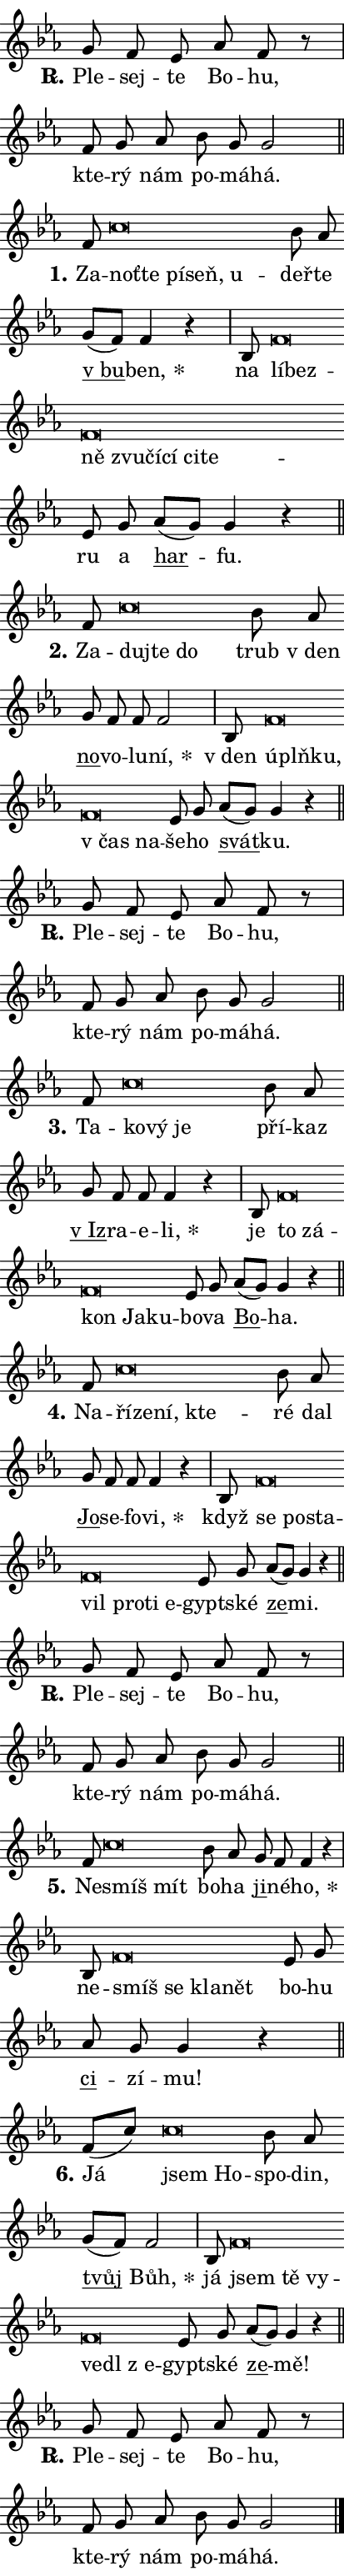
\version "2.24.0"
\header { tagline = "" }
\paper {
  indent = 0\cm
  top-margin = 0\cm
  right-margin = 0\cm
  bottom-margin = 0\cm
  left-margin = 0\cm
  paper-width = 7\cm
  page-breaking = #ly:one-page-breaking
  system-system-spacing.basic-distance = #11
  score-system-spacing.basic-distance = #11
  ragged-last = ##f
}


%% Author: Thomas Morley
%% https://lists.gnu.org/archive/html/lilypond-user/2020-05/msg00002.html
#(define (line-position grob)
"Returns position of @var[grob} in current system:
   @code{'start}, if at first time-step
   @code{'end}, if at last time-step
   @code{'middle} otherwise
"
  (let* ((col (ly:item-get-column grob))
         (ln (ly:grob-object col 'left-neighbor))
         (rn (ly:grob-object col 'right-neighbor))
         (col-to-check-left (if (ly:grob? ln) ln col))
         (col-to-check-right (if (ly:grob? rn) rn col))
         (break-dir-left
           (and
             (ly:grob-property col-to-check-left 'non-musical #f)
             (ly:item-break-dir col-to-check-left)))
         (break-dir-right
           (and
             (ly:grob-property col-to-check-right 'non-musical #f)
             (ly:item-break-dir col-to-check-right))))
        (cond ((eqv? 1 break-dir-left) 'start)
              ((eqv? -1 break-dir-right) 'end)
              (else 'middle))))

#(define (tranparent-at-line-position vctor)
  (lambda (grob)
  "Relying on @code{line-position} select the relevant enry from @var{vctor}.
Used to determine transparency,"
    (case (line-position grob)
      ((end) (not (vector-ref vctor 0)))
      ((middle) (not (vector-ref vctor 1)))
      ((start) (not (vector-ref vctor 2))))))

noteHeadBreakVisibility =
#(define-music-function (break-visibility)(vector?)
"Makes @code{NoteHead}s transparent relying on @var{break-visibility}"
#{
  \override NoteHead.transparent =
    #(tranparent-at-line-position break-visibility)
#})

#(define delete-ledgers-for-transparent-note-heads
  (lambda (grob)
    "Reads whether a @code{NoteHead} is transparent.
If so this @code{NoteHead} is removed from @code{'note-heads} from
@var{grob}, which is supposed to be @code{LedgerLineSpanner}.
As a result ledgers are not printed for this @code{NoteHead}"
    (let* ((nhds-array (ly:grob-object grob 'note-heads))
           (nhds-list
             (if (ly:grob-array? nhds-array)
                 (ly:grob-array->list nhds-array)
                 '()))
           ;; Relies on the transparent-property being done before
           ;; Staff.LedgerLineSpanner.after-line-breaking is executed.
           ;; This is fragile ...
           (to-keep
             (remove
               (lambda (nhd)
                 (ly:grob-property nhd 'transparent #f))
               nhds-list)))
      ;; TODO find a better method to iterate over grob-arrays, similiar
      ;; to filter/remove etc for lists
      ;; For now rebuilt from scratch
      (set! (ly:grob-object grob 'note-heads)  '())
      (for-each
        (lambda (nhd)
          (ly:pointer-group-interface::add-grob grob 'note-heads nhd))
        to-keep))))

hideNotes = {
  \noteHeadBreakVisibility #begin-of-line-visible
}
unHideNotes = {
  \noteHeadBreakVisibility #all-visible
}

% work-around for resetting accidentals
% https://lilypond.org/doc/v2.23/Documentation/notation/displaying-rhythms#unmetered-music
cadenzaMeasure = {
  \cadenzaOff
  \partial 1024 s1024
  \cadenzaOn
}

#(define-markup-command (accent layout props text) (markup?)
  "Underline accented syllable"
  (interpret-markup layout props
    #{\markup \override #'(offset . 4.3) \underline { #text }#}))

responsum = \markup \concat {
  "R" \hspace #-1.05 \path #0.1 #'((moveto 0 0.07) (lineto 0.9 0.8)) \hspace #0.05 "."
}

\layout {
    \context {
        \Staff
        \remove "Time_signature_engraver"
        \override LedgerLineSpanner.after-line-breaking = #delete-ledgers-for-transparent-note-heads
    }
    \context {
        \Voice {
            \override NoteHead.output-attributes = #'((class . "notehead"))
            \override Hairpin.height = #0.55
        }
    }
    \context {
        \Lyrics {
            \override StanzaNumber.output-attributes = #'((class . "stanzanumber"))
            \override LyricSpace.minimum-distance = #0.9
            \override LyricText.font-name = #"TeX Gyre Schola"
            \override LyricText.font-size = 1
            \override StanzaNumber.font-name = #"TeX Gyre Schola Bold"
            \override StanzaNumber.font-size = 1
        }
    }
}

% magnetic-lyrics.ily
%
%   written by
%     Jean Abou Samra <jean@abou-samra.fr>
%     Werner Lemberg <wl@gnu.org>
%
%   adapted by
%     Jiri Hon <jiri.hon@gmail.com>
%
% Version 2022-Apr-15

% https://www.mail-archive.com/lilypond-user@gnu.org/msg149350.html

#(define (Left_hyphen_pointer_engraver context)
   "Collect syllable-hyphen-syllable occurrences in lyrics and store
them in properties.  This engraver only looks to the left.  For
example, if the lyrics input is @code{foo -- bar}, it does the
following.

@itemize @bullet
@item
Set the @code{text} property of the @code{LyricHyphen} grob between
@q{foo} and @q{bar} to @code{foo}.

@item
Set the @code{left-hyphen} property of the @code{LyricText} grob with
text @q{foo} to the @code{LyricHyphen} grob between @q{foo} and
@q{bar}.
@end itemize

Use this auxiliary engraver in combination with the
@code{lyric-@/text::@/apply-@/magnetic-@/offset!} hook."
   (let ((hyphen #f)
         (text #f))
     (make-engraver
      (acknowledgers
       ((lyric-syllable-interface engraver grob source-engraver)
        (set! text grob)))
      (end-acknowledgers
       ((lyric-hyphen-interface engraver grob source-engraver)
        ;(when (not (grob::has-interface grob 'lyric-space-interface))
          (set! hyphen grob)));)
      ((stop-translation-timestep engraver)
       (when (and text hyphen)
         (ly:grob-set-object! text 'left-hyphen hyphen))
       (set! text #f)
       (set! hyphen #f)))))

#(define (lyric-text::apply-magnetic-offset! grob)
   "If the space between two syllables is less than the value in
property @code{LyricText@/.details@/.squash-threshold}, move the right
syllable to the left so that it gets concatenated with the left
syllable.

Use this function as a hook for
@code{LyricText@/.after-@/line-@/breaking} if the
@code{Left_@/hyphen_@/pointer_@/engraver} is active."
   (let ((hyphen (ly:grob-object grob 'left-hyphen #f)))
     (when hyphen
       (let ((left-text (ly:spanner-bound hyphen LEFT)))
         (when (grob::has-interface left-text 'lyric-syllable-interface)
           (let* ((common (ly:grob-common-refpoint grob left-text X))
                  (this-x-ext (ly:grob-extent grob common X))
                  (left-x-ext
                   (begin
                     ;; Trigger magnetism for left-text.
                     (ly:grob-property left-text 'after-line-breaking)
                     (ly:grob-extent left-text common X)))
                  ;; `delta` is the gap width between two syllables.
                  (delta (- (interval-start this-x-ext)
                            (interval-end left-x-ext)))
                  (details (ly:grob-property grob 'details))
                  (threshold (assoc-get 'squash-threshold details 0.2)))
             (when (< delta threshold)
               (let* (;; We have to manipulate the input text so that
                      ;; ligatures crossing syllable boundaries are not
                      ;; disabled.  For languages based on the Latin
                      ;; script this is essentially a beautification.
                      ;; However, for non-Western scripts it can be a
                      ;; necessity.
                      (lt (ly:grob-property left-text 'text))
                      (rt (ly:grob-property grob 'text))
                      (is-space (grob::has-interface hyphen 'lyric-space-interface))
                      (space (if is-space " " ""))
                      (space-markup (grob-interpret-markup grob " "))
                      (space-size (interval-length (ly:stencil-extent space-markup X)))
                      (extra-delta (if is-space space-size 0))
                      ;; Append new syllable.
                      (ltrt-space (if (and (string? lt) (string? rt))
                                (string-append lt space rt)
                                (make-concat-markup (list lt space rt))))
                      ;; Right-align `ltrt` to the right side.
                      (ltrt-space-markup (grob-interpret-markup
                               grob
                               (make-translate-markup
                                (cons (interval-length this-x-ext) 0)
                                (make-right-align-markup ltrt-space)))))
                 (begin
                   ;; Don't print `left-text`.
                   (ly:grob-set-property! left-text 'stencil #f)
                   ;; Set text and stencil (which holds all collected
                   ;; syllables so far) and shift it to the left.
                   (ly:grob-set-property! grob 'text ltrt-space)
                   (ly:grob-set-property! grob 'stencil ltrt-space-markup)
                   (ly:grob-translate-axis! grob (- (- delta extra-delta)) X))))))))))


#(define (lyric-hyphen::displace-bounds-first grob)
   ;; Make very sure this callback isn't triggered too early.
   (let ((left (ly:spanner-bound grob LEFT))
         (right (ly:spanner-bound grob RIGHT)))
     (ly:grob-property left 'after-line-breaking)
     (ly:grob-property right 'after-line-breaking)
     (ly:lyric-hyphen::print grob)))

squashThreshold = #0.4

\layout {
  \context {
    \Lyrics
    \consists #Left_hyphen_pointer_engraver
    \override LyricText.after-line-breaking =
      #lyric-text::apply-magnetic-offset!
    \override LyricHyphen.stencil = #lyric-hyphen::displace-bounds-first
    \override LyricText.details.squash-threshold = \squashThreshold
    \override LyricHyphen.minimum-distance = 0
    \override LyricHyphen.minimum-length = \squashThreshold
  }
}

squash = \override LyricText.details.squash-threshold = 9999
unSquash = \override LyricText.details.squash-threshold = \squashThreshold

left = \override LyricText.self-alignment-X = #LEFT
unLeft = \revert LyricText.self-alignment-X

starOffset = #(lambda (grob) 
                (let ((x_offset (ly:self-alignment-interface::aligned-on-x-parent grob)))
                  (if (= x_offset 0) 0 (+ x_offset 1.2))))

star = #(define-music-function (syllable)(string?)
"Append star separator at the end of a syllable"
#{
  \once \override LyricText.X-offset = #starOffset
  \lyricmode { \markup {
    #syllable
    \override #'((font-name . "TeX Gyre Schola Bold")) \hspace #0.2 \lower #0.65 \larger "*"
  } }
#})

starAccent = #(define-music-function (syllable)(string?)
"Append star separator at the end of a syllable and make accent"
#{
  \once \override LyricText.X-offset = #starOffset
  \lyricmode { \markup {
    \accent #syllable
    \override #'((font-name . "TeX Gyre Schola Bold")) \hspace #0.2 \lower #0.65 \larger "*"
  } }
#})

breath = #(define-music-function (syllable)(string?)
"Append breathing indicator at the end of a syllable"
#{
  \lyricmode { \markup { #syllable "+" } }
#})

optionalBreath = #(define-music-function (syllable)(string?)
"Append optional breathing indicator at the end of a syllable"
#{
  \lyricmode { \markup { #syllable "(+)" } }
#})


\score {
    <<
        \new Voice = "melody" { \cadenzaOn \key es \major \relative { g'8 f es as f r \cadenzaMeasure \bar "|" f g as \bar "" bes g g2 \cadenzaMeasure \bar "||" \break } }
        \new Lyrics \lyricsto "melody" { \lyricmode { \set stanza = \responsum
Ple -- sej -- te Bo -- hu, kte -- rý nám po -- má -- há. } }
    >>
    \layout {}
}

\score {
    <<
        \new Voice = "melody" { \cadenzaOn \key es \major \relative { f'8 c'\breve*1/16 \hideNotes \breve*1/16 \bar "" \breve*1/16 \bar "" \breve*1/16 \breve*1/16 \bar "" \unHideNotes bes8 as \bar "" g[( f)] f4 r \cadenzaMeasure \bar "|" bes,8 f'\breve*1/16 \hideNotes \breve*1/16 \bar "" \breve*1/16 \bar "" \breve*1/16 \bar "" \breve*1/16 \bar "" \breve*1/16 \bar "" \breve*1/16 \breve*1/16 \bar "" \unHideNotes es8 g \bar "" as[( g)] g4 r \cadenzaMeasure \bar "||" \break } }
        \new Lyrics \lyricsto "melody" { \lyricmode { \set stanza = "1."
Za -- \left noť -- \squash te pí -- seň, u -- \unLeft \unSquash deř -- te \markup \accent "v bu" -- \star ben, na \left lí -- \squash bez -- ně zvu -- čí -- cí ci -- te -- \unLeft \unSquash ru a \markup \accent har -- fu. } }
    >>
    \layout {}
}

\score {
    <<
        \new Voice = "melody" { \cadenzaOn \key es \major \relative { f'8 c'\breve*1/16 \hideNotes \breve*1/16 \breve*1/16 \bar "" \unHideNotes bes8 as \bar "" g f f f2 \cadenzaMeasure \bar "|" bes,8 f'\breve*1/16 \hideNotes \breve*1/16 \bar "" \breve*1/16 \breve*1/16 \bar "" \unHideNotes es8 g \bar "" as[( g)] g4 r \cadenzaMeasure \bar "||" \break } }
        \new Lyrics \lyricsto "melody" { \lyricmode { \set stanza = "2."
Za -- \left duj -- \squash te do \unLeft \unSquash trub "v den" \markup \accent no -- vo -- lu -- \star ní, "v den" \left úplň -- \squash ku, "v čas" na -- \unLeft \unSquash še -- ho \markup \accent svát -- ku. } }
    >>
    \layout {}
}

\score {
    <<
        \new Voice = "melody" { \cadenzaOn \key es \major \relative { g'8 f es as f r \cadenzaMeasure \bar "|" f g as \bar "" bes g g2 \cadenzaMeasure \bar "||" \break } }
        \new Lyrics \lyricsto "melody" { \lyricmode { \set stanza = \responsum
Ple -- sej -- te Bo -- hu, kte -- rý nám po -- má -- há. } }
    >>
    \layout {}
}

\score {
    <<
        \new Voice = "melody" { \cadenzaOn \key es \major \relative { f'8 c'\breve*1/16 \hideNotes \breve*1/16 \breve*1/16 \bar "" \unHideNotes bes8 as \bar "" g f f f4 r \cadenzaMeasure \bar "|" bes,8 f'\breve*1/16 \hideNotes \breve*1/16 \bar "" \breve*1/16 \bar "" \breve*1/16 \breve*1/16 \bar "" \unHideNotes es8 g \bar "" as[( g)] g4 r \cadenzaMeasure \bar "||" \break } }
        \new Lyrics \lyricsto "melody" { \lyricmode { \set stanza = "3."
Ta -- \left ko -- \squash vý je \unLeft \unSquash pří -- kaz \markup \accent "v Iz" -- ra -- e -- \star li, je \left to \squash zá -- kon Ja -- ku -- \unLeft \unSquash bo -- va \markup \accent Bo -- ha. } }
    >>
    \layout {}
}

\score {
    <<
        \new Voice = "melody" { \cadenzaOn \key es \major \relative { f'8 c'\breve*1/16 \hideNotes \breve*1/16 \bar "" \breve*1/16 \breve*1/16 \bar "" \unHideNotes bes8 as \bar "" g f f f4 r \cadenzaMeasure \bar "|" bes,8 f'\breve*1/16 \hideNotes \breve*1/16 \bar "" \breve*1/16 \bar "" \breve*1/16 \bar "" \breve*1/16 \bar "" \breve*1/16 \breve*1/16 \bar "" \unHideNotes es8 g \bar "" as[( g)] g4 r \cadenzaMeasure \bar "||" \break } }
        \new Lyrics \lyricsto "melody" { \lyricmode { \set stanza = "4."
Na -- \left ří -- \squash ze -- ní, kte -- \unLeft \unSquash ré dal \markup \accent Jo -- se -- fo -- \star vi, když \left se \squash po -- sta -- vil pro -- ti e -- \unLeft \unSquash gypt -- ské \markup \accent ze -- mi. } }
    >>
    \layout {}
}

\score {
    <<
        \new Voice = "melody" { \cadenzaOn \key es \major \relative { g'8 f es as f r \cadenzaMeasure \bar "|" f g as \bar "" bes g g2 \cadenzaMeasure \bar "||" \break } }
        \new Lyrics \lyricsto "melody" { \lyricmode { \set stanza = \responsum
Ple -- sej -- te Bo -- hu, kte -- rý nám po -- má -- há. } }
    >>
    \layout {}
}

\score {
    <<
        \new Voice = "melody" { \cadenzaOn \key es \major \relative { f'8 c'\breve*1/16 \hideNotes \breve*1/16 \bar "" \unHideNotes bes8 as \bar "" g f f4 r \cadenzaMeasure \bar "|" bes,8 f'\breve*1/16 \hideNotes \breve*1/16 \bar "" \breve*1/16 \breve*1/16 \bar "" \unHideNotes es8 g \bar "" as g g4 r \cadenzaMeasure \bar "||" \break } }
        \new Lyrics \lyricsto "melody" { \lyricmode { \set stanza = "5."
Ne -- \left smíš \squash mít \unLeft \unSquash bo -- ha \markup \accent ji -- né -- \star ho, ne -- \left smíš \squash se kla -- nět \unLeft \unSquash bo -- hu \markup \accent ci -- zí -- mu! } }
    >>
    \layout {}
}

\score {
    <<
        \new Voice = "melody" { \cadenzaOn \key es \major \relative { f'8[( c'8)] c\breve*1/16 \hideNotes \breve*1/16 \bar "" \unHideNotes bes8 as \bar "" g[( f)] f2 \cadenzaMeasure \bar "|" bes,8 f'\breve*1/16 \hideNotes \breve*1/16 \bar "" \breve*1/16 \bar "" \breve*1/16 \bar "" \breve*1/16 \breve*1/16 \bar "" \unHideNotes es8 g \bar "" as[( g)] g4 r \cadenzaMeasure \bar "||" \break } }
        \new Lyrics \lyricsto "melody" { \lyricmode { \set stanza = "6."
Já \left jsem \squash Ho -- \unLeft \unSquash spo -- din, \markup \accent tvůj \star Bůh, já \left jsem \squash tě vy -- ve -- dl "z e" -- \unLeft \unSquash gypt -- ské \markup \accent ze -- mě! } }
    >>
    \layout {}
}

\score {
    <<
        \new Voice = "melody" { \cadenzaOn \key es \major \relative { g'8 f es as f r \cadenzaMeasure \bar "|" f g as \bar "" bes g g2 \cadenzaMeasure \bar "||" \break } \bar "|." }
        \new Lyrics \lyricsto "melody" { \lyricmode { \set stanza = \responsum
Ple -- sej -- te Bo -- hu, kte -- rý nám po -- má -- há. } }
    >>
    \layout {}
}
